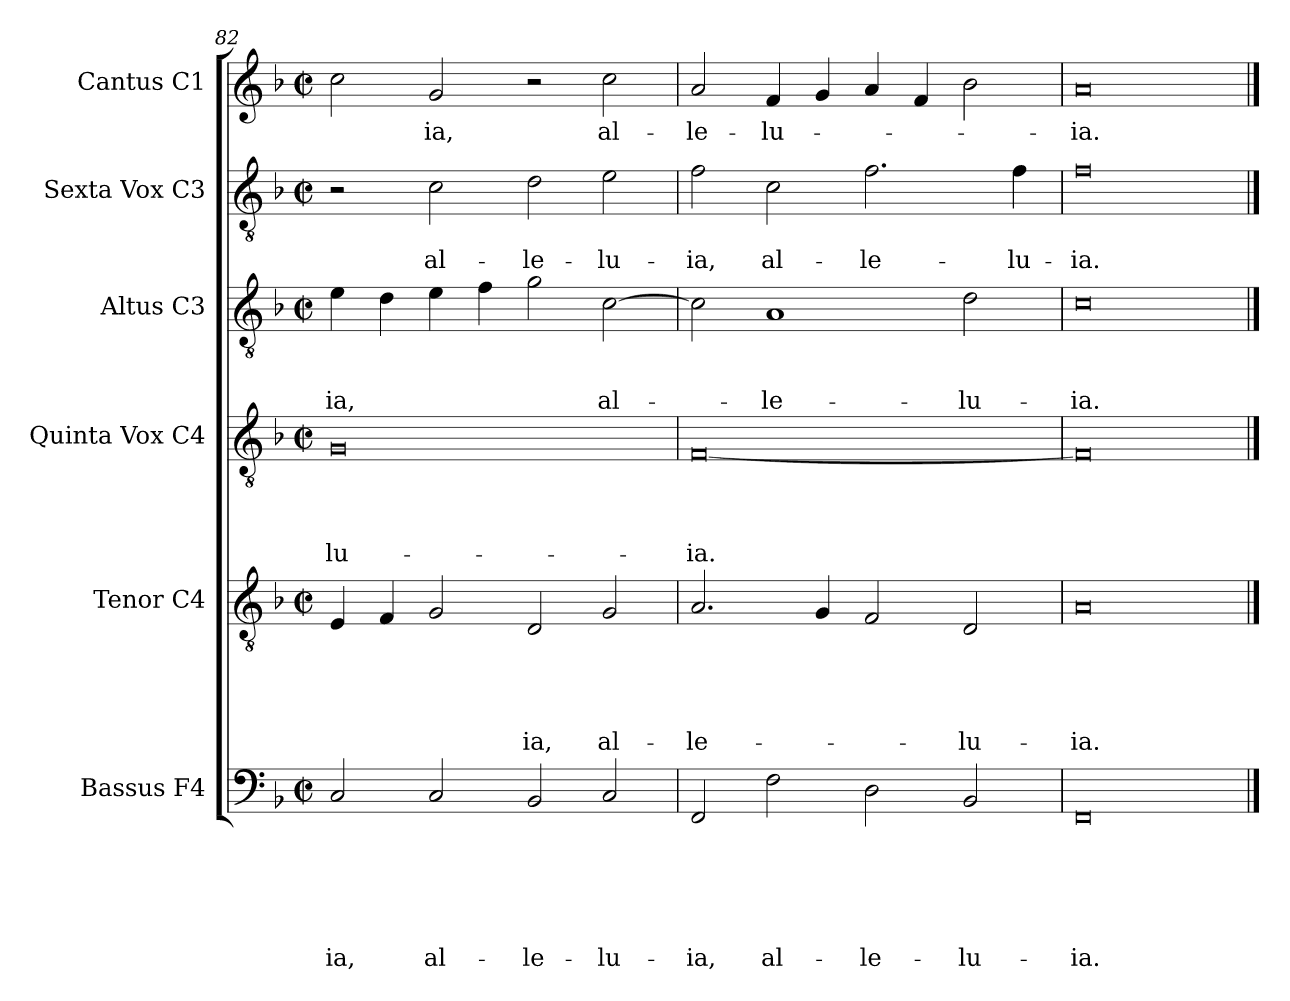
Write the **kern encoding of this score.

**kern	**text	**text	**text	**text	**text	**text	**kern	**text	**text	**text	**text	**text	**kern	**text	**text	**text	**text	**kern	**text	**text	**text	**kern	**text	**text	**kern	**text
*part6	*part6	*part6	*part6	*part6	*part6	*part6	*part5	*part5	*part5	*part5	*part5	*part5	*part4	*part4	*part4	*part4	*part4	*part3	*part3	*part3	*part3	*part2	*part2	*part2	*part1	*part1
*staff6	*staff6	*staff6	*staff6	*staff6	*staff6	*staff6	*staff5	*staff5	*staff5	*staff5	*staff5	*staff5	*staff4	*staff4	*staff4	*staff4	*staff4	*staff3	*staff3	*staff3	*staff3	*staff2	*staff2	*staff2	*staff1	*staff1
*I"Bassus F4	*	*	*	*	*	*	*I"Tenor C4	*	*	*	*	*	*I"Quinta Vox C4	*	*	*	*	*I"Altus C3	*	*	*	*I"Sexta Vox C3	*	*	*I"Cantus C1	*
*I'B	*	*	*	*	*	*	*I'T	*	*	*	*	*	*	*	*	*	*	*I'A	*	*	*	*	*	*	*I'C	*
*clefF4	*	*	*	*	*	*	*clefGv2	*	*	*	*	*	*clefGv2	*	*	*	*	*clefGv2	*	*	*	*clefGv2	*	*	*clefG2	*
*k[b-]	*	*	*	*	*	*	*k[b-]	*	*	*	*	*	*k[b-]	*	*	*	*	*k[b-]	*	*	*	*k[b-]	*	*	*k[b-]	*
*F:	*	*	*	*	*	*	*F:	*	*	*	*	*	*F:	*	*	*	*	*F:	*	*	*	*F:	*	*	*F:	*
*M2/2	*	*	*	*	*	*	*M2/2	*	*	*	*	*	*M2/2	*	*	*	*	*M2/2	*	*	*	*M2/2	*	*	*M2/2	*
*met(c|)	*	*	*	*	*	*	*met(c|)	*	*	*	*	*	*met(c|)	*	*	*	*	*met(c|)	*	*	*	*met(c|)	*	*	*met(c|)	*
=82	=82	=82	=82	=82	=82	=82	=82	=82	=82	=82	=82	=82	=82	=82	=82	=82	=82	=82	=82	=82	=82	=82	=82	=82	=82	=82
!	!	!	!	!	!	!LO:LY:b	!	!	!	!	!	!	!	!	!	!	!LO:LY:b	!	!	!	!LO:LY:b	!	!	!	!	!
2C/	.	.	.	.	.	-ia,	4E/	.	.	.	.	.	0G	.	.	.	-lu-	4e\	.	.	-ia,	2r	.	.	2cc\	.
.	.	.	.	.	.	.	4F/	.	.	.	.	.	.	.	.	.	.	4d\	.	.	.	.	.	.	.	.
!	!	!	!	!	!	!LO:LY:b	!	!	!	!	!	!	!	!	!	!	!	!	!	!	!	!	!	!LO:LY:b	!	!LO:LY:b
2C/	.	.	.	.	.	al-	2G/	.	.	.	.	.	.	.	.	.	.	4e\	.	.	.	2c\	.	al-	2g/	-ia,
.	.	.	.	.	.	.	.	.	.	.	.	.	.	.	.	.	.	4f\	.	.	.	.	.	.	.	.
!	!	!	!	!	!	!LO:LY:b	!	!	!	!	!	!LO:LY:b	!	!	!	!	!	!	!	!	!	!	!	!LO:LY:b	!	!
2BB-/	.	.	.	.	.	-le-	2D/	.	.	.	.	-ia,	.	.	.	.	.	2g\	.	.	.	2d\	.	-le-	2r	.
!	!	!	!	!	!	!LO:LY:b	!	!	!	!	!	!LO:LY:b	!	!	!	!	!	!	!	!	!LO:LY:b	!	!	!LO:LY:b	!	!LO:LY:b
2C/	.	.	.	.	.	-lu-	2G/	.	.	.	.	al-	.	.	.	.	.	[2c\	.	.	al-	2e\	.	-lu-	2cc\	al-
=83	=83	=83	=83	=83	=83	=83	=83	=83	=83	=83	=83	=83	=83	=83	=83	=83	=83	=83	=83	=83	=83	=83	=83	=83	=83	=83
!	!	!	!	!	!	!LO:LY:b	!	!	!	!	!	!LO:LY:b	!	!	!	!	!LO:LY:b	!	!	!	!	!	!	!LO:LY:b	!	!LO:LY:b
2FF/	.	.	.	.	.	-ia,	2.A/	.	.	.	.	-le-	[0F	.	.	.	-ia.	2c\]	.	.	.	2f\	.	-ia,	2a/	-le-
!	!	!	!	!	!	!LO:LY:b	!	!	!	!	!	!	!	!	!	!	!	!	!	!	!LO:LY:b	!	!	!LO:LY:b	!	!LO:LY:b
2F\	.	.	.	.	.	al-	.	.	.	.	.	.	.	.	.	.	.	1A	.	.	-le-	2c\	.	al-	4f/	-lu-
.	.	.	.	.	.	.	4G/	.	.	.	.	.	.	.	.	.	.	.	.	.	.	.	.	.	4g/	.
!	!	!	!	!	!	!LO:LY:b	!	!	!	!	!	!	!	!	!	!	!	!	!	!	!	!	!	!LO:LY:b	!	!
2D\	.	.	.	.	.	-le-	2F/	.	.	.	.	.	.	.	.	.	.	.	.	.	.	2.f\	.	-le-	4a/	.
.	.	.	.	.	.	.	.	.	.	.	.	.	.	.	.	.	.	.	.	.	.	.	.	.	4f/	.
!	!	!	!	!	!	!LO:LY:b	!	!	!	!	!	!LO:LY:b	!	!	!	!	!	!	!	!	!LO:LY:b	!	!	!	!	!
2BB-/	.	.	.	.	.	-lu-	2D/	.	.	.	.	-lu-	.	.	.	.	.	2d\	.	.	-lu-	.	.	.	2b-\	.
!	!	!	!	!	!	!	!	!	!	!	!	!	!	!	!	!	!	!	!	!	!	!	!	!LO:LY:b	!	!
.	.	.	.	.	.	.	.	.	.	.	.	.	.	.	.	.	.	.	.	.	.	4f\	.	-lu-	.	.
=84	=84	=84	=84	=84	=84	=84	=84	=84	=84	=84	=84	=84	=84	=84	=84	=84	=84	=84	=84	=84	=84	=84	=84	=84	=84	=84
!	!	!	!	!	!	!LO:LY:b	!	!	!	!	!	!LO:LY:b	!	!	!	!	!	!	!	!	!LO:LY:b	!	!	!LO:LY:b	!	!LO:LY:b
0FF	.	.	.	.	.	-ia.	0A	.	.	.	.	-ia.	0F]	.	.	.	.	0c	.	.	-ia.	0f	.	-ia.	0a	-ia.
==	==	==	==	==	==	==	==	==	==	==	==	==	==	==	==	==	==	==	==	==	==	==	==	==	==	==
*-	*-	*-	*-	*-	*-	*-	*-	*-	*-	*-	*-	*-	*-	*-	*-	*-	*-	*-	*-	*-	*-	*-	*-	*-	*-	*-
